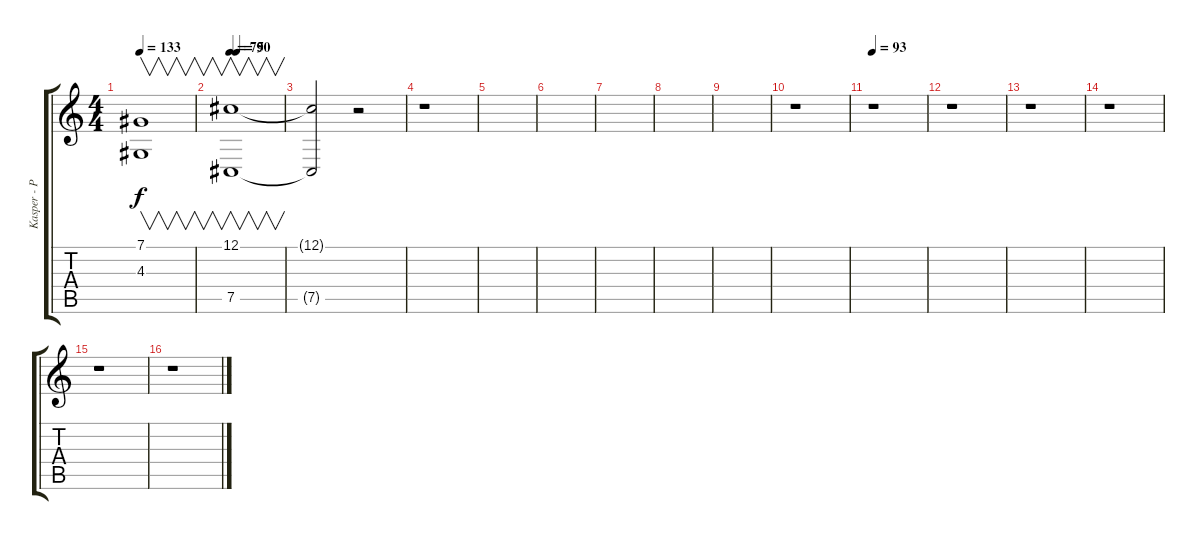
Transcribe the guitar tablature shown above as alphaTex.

\track ("Kasper - Piano - Rhythm" "Kasper - P") {instrument bagpipe}
\staff {score tabs}
\tuning (Db4 Ab3 E3 B2 Gb2 Db2) {hide}
\ts (4 4)
\tempo 133
\clef g2
\ks c
(7.1 4.3).1{v dy f} |
\tempo 75
\tempo (90 0.125)
(12.1 7.5).1{v} |
(12.1{t} 7.5{t}).2 r.2 |
r.1 |
|
|
|
|
|
r.1 |
\tempo 93
r.1 |
r.1 |
r.1 |
r.1 |
r.1 |
r.1
